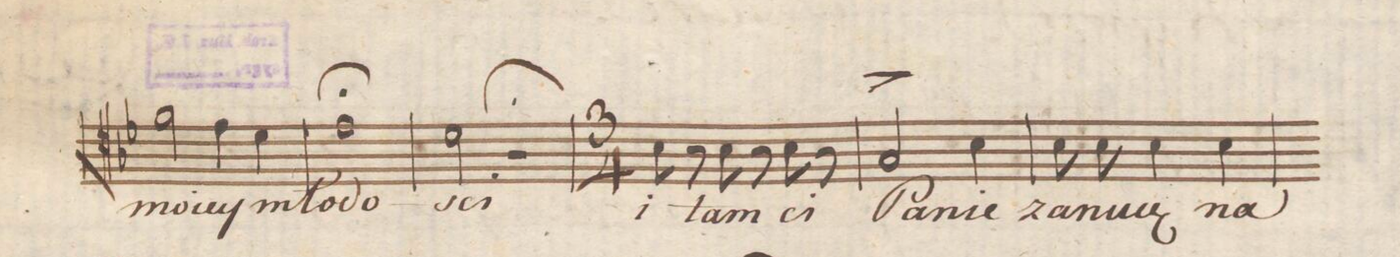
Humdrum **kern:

**kern	**text	**dynam
*I"Tenore.	*	*
*clefC4	*	*
*k[b-e-]	*	*
*met(C.|)	*	*
*M2/2	*	*
2f\	mo-	.
4e-\	-iey	.
4d\	mło-	.
=70	=70	=70
1e-;	-do-	.
=71	=71	=71
2d\	-sci	.
2r;	.	.
=72||	=72||	=72||
*M3/4	*	*
8B-\	i	.
8r	.	.
8B-\	tam	.
8r	.	.
8B-\	ci	.
8r	.	.
=73	=73	=73
2G^>/	Pa-	.
4B-\	-nie	.
=74	=74	=74
8B-\	za-	.
8B-\	-nu-	.
4B-\	-cę	.
4B-\	na	.
=75	=75	=75
*-	*-	*-
